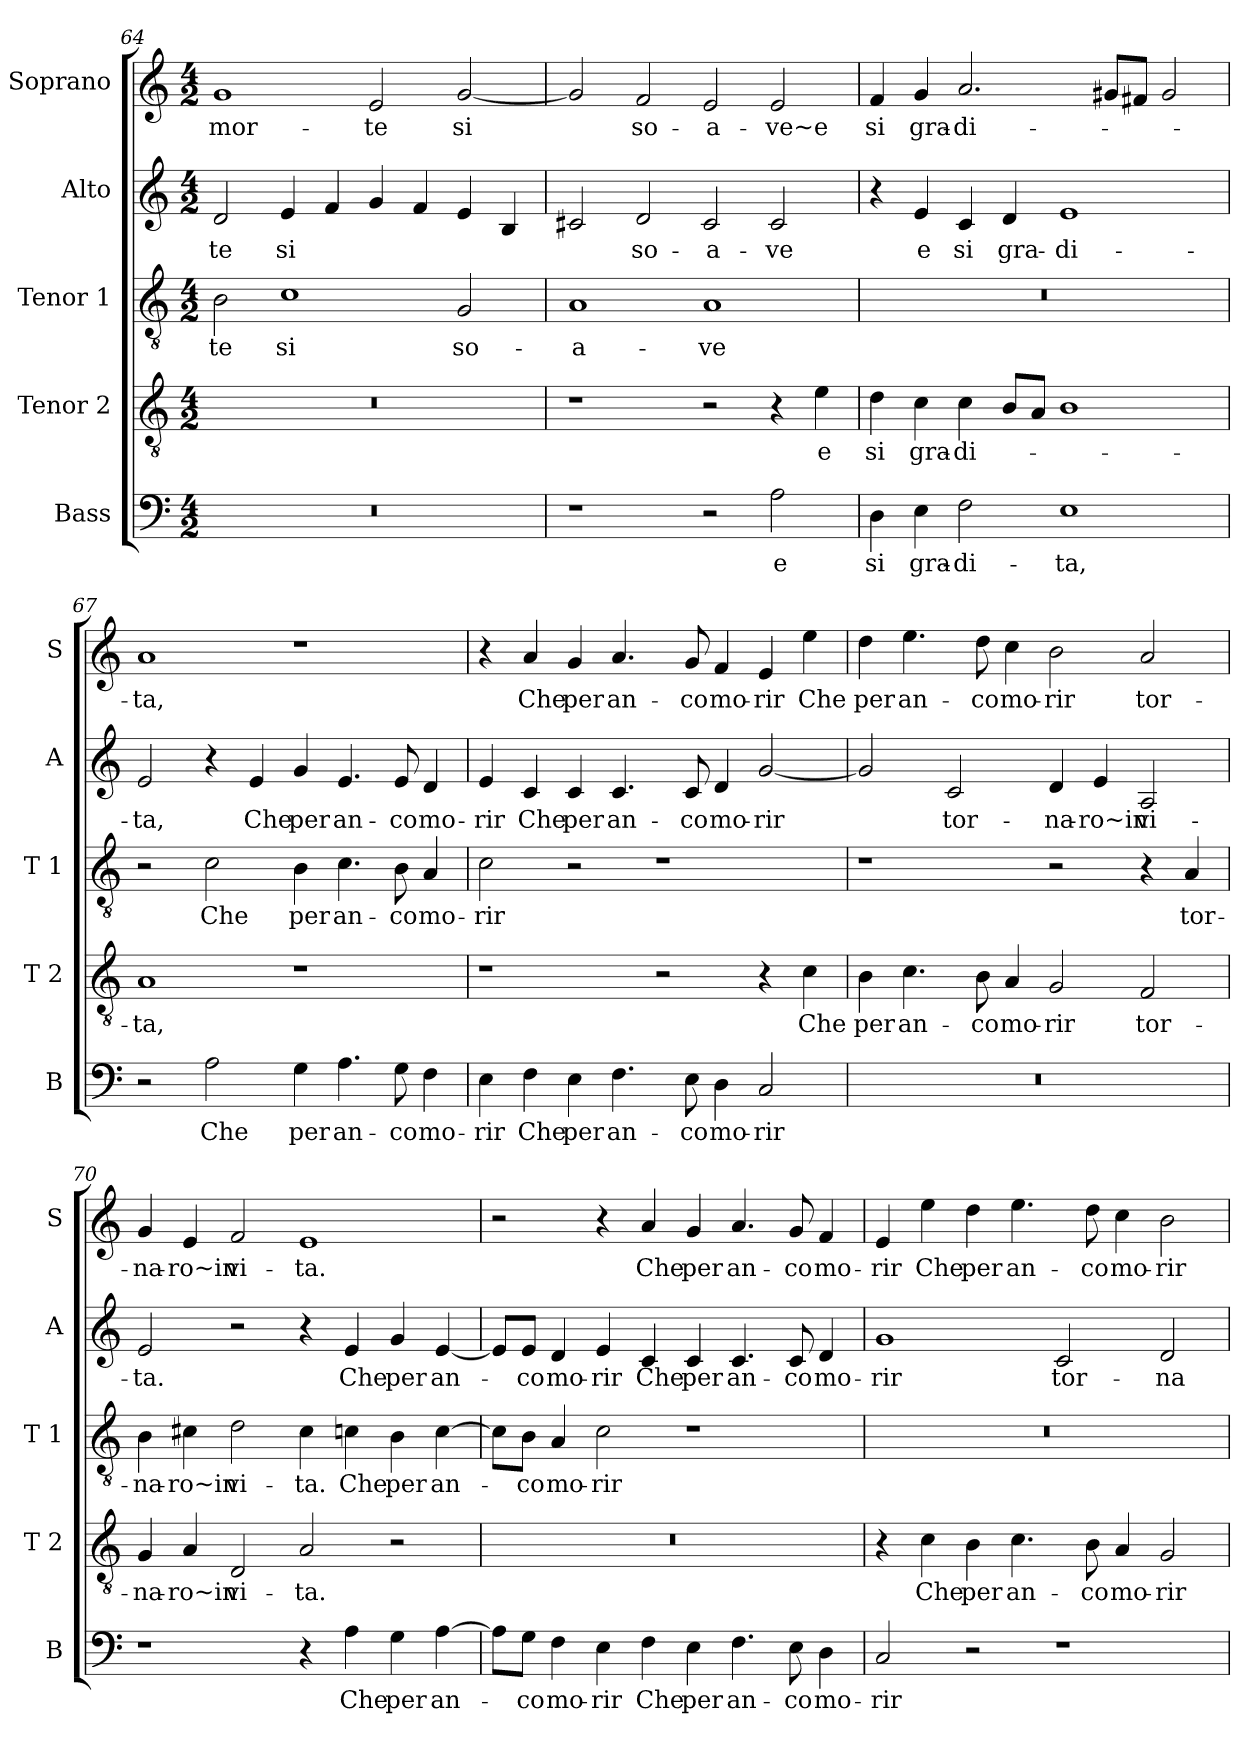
**kern	**text	**kern	**text	**kern	**text	**kern	**text	**kern	**text
*part5	*part5	*part4	*part4	*part3	*part3	*part2	*part2	*part1	*part1
*staff5	*staff5	*staff4	*staff4	*staff3	*staff3	*staff2	*staff2	*staff1	*staff1
*I"Bass	*	*I"Tenor 2	*	*I"Tenor 1	*	*I"Alto	*	*I"Soprano	*
*I'B	*	*I'T 2	*	*I'T 1	*	*I'A	*	*I'S	*
*clefF4	*	*clefGv2	*	*clefGv2	*	*clefG2	*	*clefG2	*
*k[]	*	*k[]	*	*k[]	*	*k[]	*	*k[]	*
*C:	*	*C:	*	*C:	*	*C:	*	*C:	*
*M4/2	*	*M4/2	*	*M4/2	*	*M4/2	*	*M4/2	*
=64	=64	=64	=64	=64	=64	=64	=64	=64	=64
0r	.	0r	.	2B\	-te	2d/	-te	1g	mor-
.	.	.	.	1c	si	4e/	si	.	.
.	.	.	.	.	.	4f/	.	.	.
.	.	.	.	.	.	4g/	.	2e/	-te
.	.	.	.	.	.	4f/	.	.	.
.	.	.	.	2G/	so-	4e/	.	[2g/	si
.	.	.	.	.	.	4B/	.	.	.
=65	=65	=65	=65	=65	=65	=65	=65	=65	=65
1r	.	1r	.	1A	-a-	2c#X/	.	2g/]	.
.	.	.	.	.	.	2d/	so-	2f/	so-
2r	.	2r	.	1A	-ve	2c#/	-a-	2e/	-a-
2A\	e	4r	.	.	.	2c#/	-ve	2e/	-ve~e
.	.	4e\	e	.	.	.	.	.	.
!!LO:PB:g=z
=66	=66	=66	=66	=66	=66	=66	=66	=66	=66
4D\	si	4d\	si	0r	.	4r	.	4f/	si
4E\	gra-	4c\	gra-	.	.	4e/	e	4g/	gra-
2F\	-di-	4c\	-di-	.	.	4c/	si	2.a/	-di-
.	.	8B/L	.	.	.	4d/	gra-	.	.
.	.	8A/J	.	.	.	.	.	.	.
1E	-ta,	1B	.	.	.	1e	-di-	.	.
.	.	.	.	.	.	.	.	8g#X/L	.
.	.	.	.	.	.	.	.	8f#X/J	.
.	.	.	.	.	.	.	.	2g#/	.
=67	=67	=67	=67	=67	=67	=67	=67	=67	=67
2r	.	1A	-ta,	2r	.	2e/	-ta,	1a	-ta,
2A\	Che	.	.	2c\	Che	4r	.	.	.
.	.	.	.	.	.	4e/	Che	.	.
4G\	per	1r	.	4B\	per	4g/	per	1r	.
4.A\	an-	.	.	4.c\	an-	4.e/	an-	.	.
8G\	-co	.	.	8B\	-co	8e/	-co	.	.
4F\	mo-	.	.	4A/	mo-	4d/	mo-	.	.
=68	=68	=68	=68	=68	=68	=68	=68	=68	=68
4E\	-rir	1r	.	2c\	-rir	4e/	-rir	4r	.
4F\	Che	.	.	.	.	4c/	Che	4a/	Che
4E\	per	.	.	2r	.	4c/	per	4g/	per
4.F\	an-	.	.	.	.	4.c/	an-	4.a/	an-
.	.	2r	.	1r	.	.	.	.	.
8E\	-co	.	.	.	.	8c/	-co	8g/	-co
4D\	mo-	.	.	.	.	4d/	mo-	4f/	mo-
2C/	-rir	4r	.	.	.	[2g/	-rir	4e/	-rir
.	.	4c\	Che	.	.	.	.	4ee\	Che
!!LO:LB:g=z
=69	=69	=69	=69	=69	=69	=69	=69	=69	=69
0r	.	4B\	per	1r	.	2g/]	.	4dd\	per
.	.	4.c\	an-	.	.	.	.	4.ee\	an-
.	.	.	.	.	.	2c/	tor-	.	.
.	.	8B\	-co	.	.	.	.	8dd\	-co
.	.	4A/	mo-	.	.	.	.	4cc\	mo-
.	.	2G/	-rir	2r	.	4d/	-na-	2b\	-rir
.	.	.	.	.	.	4e/	-ro~in	.	.
.	.	2F/	tor-	4r	.	2A/	vi-	2a/	tor-
.	.	.	.	4A/	tor-	.	.	.	.
=70	=70	=70	=70	=70	=70	=70	=70	=70	=70
1r	.	4G/	-na-	4B\	-na-	2e/	-ta.	4g/	-na-
.	.	4A/	-ro~in	4c#X\	-ro~in	.	.	4e/	-ro~in
.	.	2D/	vi-	2d\	vi-	2r	.	2f/	vi-
4r	.	2A/	-ta.	4c#\	-ta.	4r	.	1e	-ta.
4A\	Che	.	.	4cn\	Che	4e/	Che	.	.
4G\	per	2r	.	4B\	per	4g/	per	.	.
[4A\	an-	.	.	[4c\	an-	[4e/	an-	.	.
=71	=71	=71	=71	=71	=71	=71	=71	=71	=71
8A\L]	.	0r	.	8c\L]	.	8e/L]	.	2r	.
8G\J	-co	.	.	8B\J	-co	8e/J	-co	.	.
4F\	mo-	.	.	4A/	mo-	4d/	mo-	.	.
4E\	-rir	.	.	2c\	-rir	4e/	-rir	4r	.
4F\	Che	.	.	.	.	4c/	Che	4a/	Che
4E\	per	.	.	1r	.	4c/	per	4g/	per
4.F\	an-	.	.	.	.	4.c/	an-	4.a/	an-
8E\	-co	.	.	.	.	8c/	-co	8g/	-co
4D\	mo-	.	.	.	.	4d/	mo-	4f/	mo-
!!LO:LB:g=z
=72	=72	=72	=72	=72	=72	=72	=72	=72	=72
2C/	-rir	4r	.	0r	.	1g	-rir	4e/	-rir
.	.	4c\	Che	.	.	.	.	4ee\	Che
2r	.	4B\	per	.	.	.	.	4dd\	per
.	.	4.c\	an-	.	.	.	.	4.ee\	an-
1r	.	.	.	.	.	2c/	tor-	.	.
.	.	8B\	-co	.	.	.	.	8dd\	-co
.	.	4A/	mo-	.	.	.	.	4cc\	mo-
.	.	2G/	-rir	.	.	2d/	-na-	2b\	-rir
=	=	=	=	=	=	=	=	=	=
*-	*-	*-	*-	*-	*-	*-	*-	*-	*-
